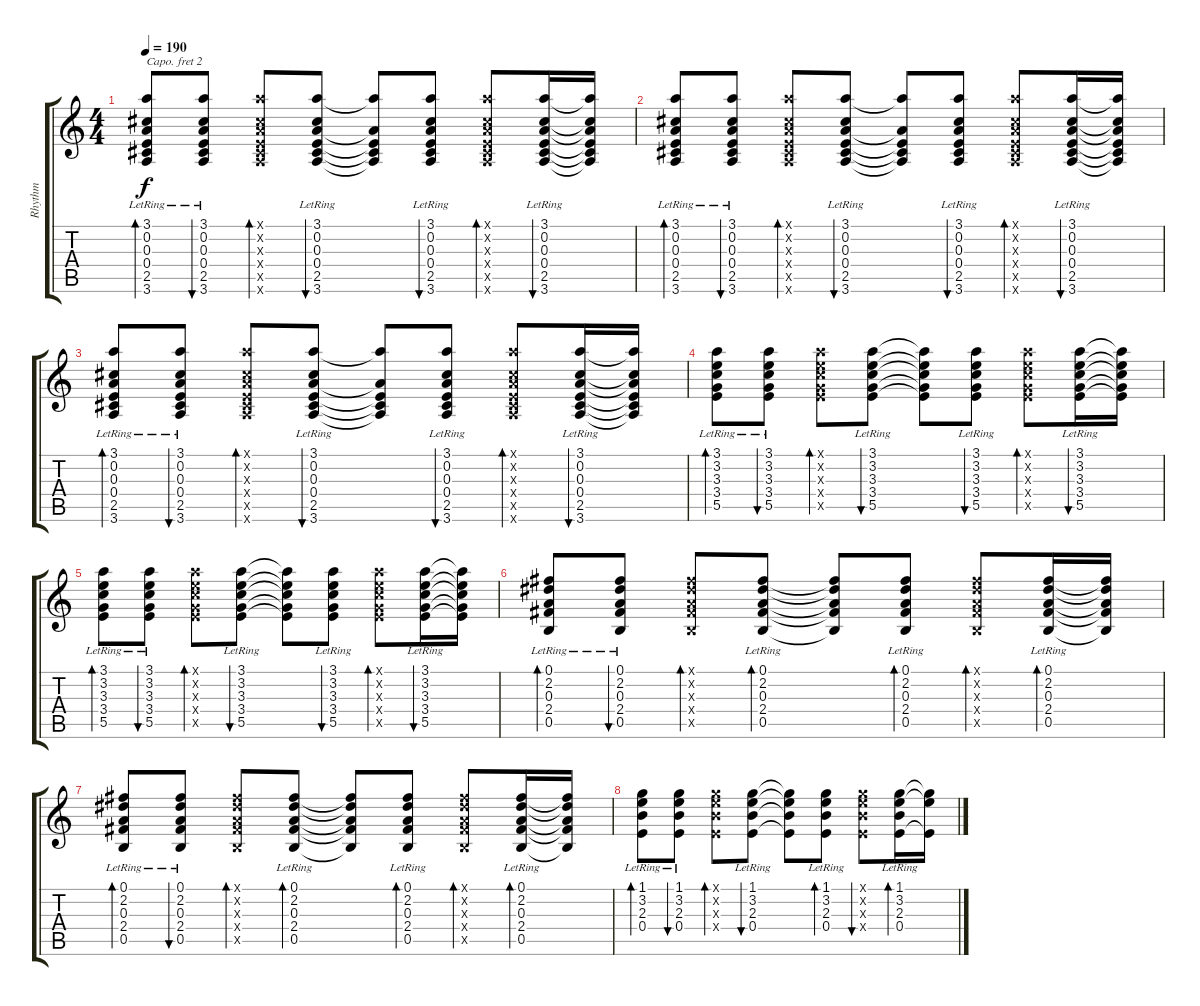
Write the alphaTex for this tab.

\track ("Rhythm" "Rhythm") {instrument acousticguitarsteel}
\staff {score tabs}
\capo 2
\tuning (E4 B3 G3 D3 A2 E2) {hide}
\ts (4 4)
\tempo 190
\clef g2
\ks c
(3.1{lr} 0.2{lr} 0.3{lr} 0.4{lr} 2.5{lr} 3.6{lr}).8{bd 60 dy f} (3.1{lr} 0.2{lr} 0.3{lr} 0.4{lr} 2.5{lr} 3.6{lr}).8{bu 60} (3.1{x} 0.2{x} 0.3{x} 0.4{x} 2.5{x} 3.6{x}).8{bd 60} (3.1{lr} 0.2{lr} 0.3{lr} 0.4{lr} 2.5{lr} 3.6{lr}).8{bu 60} (3.1{t} 0.3{t} 0.4{t} 2.5{t} 3.6{t}).8 (3.1{lr} 0.2{lr} 0.3{lr} 0.4{lr} 2.5{lr} 3.6{lr}).8{bu 60} (3.1{x} 0.2{x} 0.3{x} 0.4{x} 2.5{x} 3.6{x}).8{bd 60} (3.1{lr} 0.2{lr} 0.3{lr} 0.4{lr} 2.5{lr} 3.6{lr}).16{bu 60} (3.1{t} 0.2{t} 0.3{t} 0.4{t} 2.5{t} 3.6{t}).16 |
(3.1{lr} 0.2{lr} 0.3{lr} 0.4{lr} 2.5{lr} 3.6{lr}).8{bd 60} (3.1{lr} 0.2{lr} 0.3{lr} 0.4{lr} 2.5{lr} 3.6{lr}).8{bu 60} (3.1{x} 0.2{x} 0.3{x} 0.4{x} 2.5{x} 3.6{x}).8{bd 60} (3.1{lr} 0.2{lr} 0.3{lr} 0.4{lr} 2.5{lr} 3.6{lr}).8{bu 60} (3.1{t} 0.3{t} 0.4{t} 2.5{t} 3.6{t}).8 (3.1{lr} 0.2{lr} 0.3{lr} 0.4{lr} 2.5{lr} 3.6{lr}).8{bu 60} (3.1{x} 0.2{x} 0.3{x} 0.4{x} 2.5{x} 3.6{x}).8{bd 60} (3.1{lr} 0.2{lr} 0.3{lr} 0.4{lr} 2.5{lr} 3.6{lr}).16{bu 60} (3.1{t} 0.2{t} 0.3{t} 0.4{t} 2.5{t} 3.6{t}).16 |
(3.1{lr} 0.2{lr} 0.3{lr} 0.4{lr} 2.5{lr} 3.6{lr}).8{bd 60} (3.1{lr} 0.2{lr} 0.3{lr} 0.4{lr} 2.5{lr} 3.6{lr}).8{bu 60} (3.1{x} 0.2{x} 0.3{x} 0.4{x} 2.5{x} 3.6{x}).8{bd 60} (3.1{lr} 0.2{lr} 0.3{lr} 0.4{lr} 2.5{lr} 3.6{lr}).8{bu 60} (3.1{t} 0.3{t} 0.4{t} 2.5{t} 3.6{t}).8 (3.1{lr} 0.2{lr} 0.3{lr} 0.4{lr} 2.5{lr} 3.6{lr}).8{bu 60} (3.1{x} 0.2{x} 0.3{x} 0.4{x} 2.5{x} 3.6{x}).8{bd 60} (3.1{lr} 0.2{lr} 0.3{lr} 0.4{lr} 2.5{lr} 3.6{lr}).16{bu 60} (3.1{t} 0.2{t} 0.3{t} 0.4{t} 2.5{t} 3.6{t}).16 |
(3.1{lr} 3.2{lr} 3.3{lr} 3.4{lr} 5.5{lr}).8{bd 60} (3.1{lr} 3.2{lr} 3.3{lr} 3.4{lr} 5.5{lr}).8{bu 60} (3.1{x} 3.2{x} 3.3{x} 3.4{x} 5.5{x}).8{bd 60} (3.1{lr} 3.2{lr} 3.3{lr} 3.4{lr} 5.5{lr}).8{bu 60} (3.1{t} 3.2{t} 3.3{t} 3.4{t} 5.5{t}).8 (3.1{lr} 3.2{lr} 3.3{lr} 3.4{lr} 5.5{lr}).8{bu 60} (3.1{x} 3.2{x} 3.3{x} 3.4{x} 5.5{x}).8{bd 60} (3.1{lr} 3.2{lr} 3.3{lr} 3.4{lr} 5.5{lr}).16{bu 60} (3.1{t} 3.2{t} 3.3{t} 3.4{t} 5.5{t}).16 |
(3.1{lr} 3.2{lr} 3.3{lr} 3.4{lr} 5.5{lr}).8{bd 60} (3.1{lr} 3.2{lr} 3.3{lr} 3.4{lr} 5.5{lr}).8{bu 60} (3.1{x} 3.2{x} 3.3{x} 3.4{x} 5.5{x}).8{bd 60} (3.1{lr} 3.2{lr} 3.3{lr} 3.4{lr} 5.5{lr}).8{bu 60} (3.1{t} 3.2{t} 3.3{t} 3.4{t} 5.5{t}).8 (3.1{lr} 3.2{lr} 3.3{lr} 3.4{lr} 5.5{lr}).8{bu 60} (3.1{x} 3.2{x} 3.3{x} 3.4{x} 5.5{x}).8{bd 60} (3.1{lr} 3.2{lr} 3.3{lr} 3.4{lr} 5.5{lr}).16{bu 60} (3.1{t} 3.2{t} 3.3{t} 3.4{t} 5.5{t}).16 |
(0.1{lr} 2.2{lr} 0.3{lr} 2.4{lr} 0.5{lr}).8{bd 60} (0.1{lr} 2.2{lr} 0.3{lr} 2.4{lr} 0.5{lr}).8{bu 60} (0.1{x} 2.2{x} 0.3{x} 2.4{x} 0.5{x}).8{bd 60} (0.1{lr} 2.2{lr} 0.3{lr} 2.4{lr} 0.5{lr}).8{bd 60} (0.1{t} 2.2{t} 0.3{t} 2.4{t} 0.5{t}).8 (0.1{lr} 2.2{lr} 0.3{lr} 2.4{lr} 0.5{lr}).8{bd 60} (0.1{x} 2.2{x} 0.3{x} 2.4{x} 0.5{x}).8{bd 60} (0.1{lr} 2.2{lr} 0.3{lr} 2.4{lr} 0.5{lr}).16{bd 60} (0.1{t} 2.2{t} 0.3{t} 2.4{t} 0.5{t}).16 |
(0.1{lr} 2.2{lr} 0.3{lr} 2.4{lr} 0.5{lr}).8{bd 60} (0.1{lr} 2.2{lr} 0.3{lr} 2.4{lr} 0.5{lr}).8{bu 60} (0.1{x} 2.2{x} 0.3{x} 2.4{x} 0.5{x}).8{bd 60} (0.1{lr} 2.2{lr} 0.3{lr} 2.4{lr} 0.5{lr}).8{bd 60} (0.1{t} 2.2{t} 0.3{t} 2.4{t} 0.5{t}).8 (0.1{lr} 2.2{lr} 0.3{lr} 2.4{lr} 0.5{lr}).8{bd 60} (0.1{x} 2.2{x} 0.3{x} 2.4{x} 0.5{x}).8{bd 60} (0.1{lr} 2.2{lr} 0.3{lr} 2.4{lr} 0.5{lr}).16{bd 60} (0.1{t} 2.2{t} 0.3{t} 2.4{t} 0.5{t}).16 |
(1.1{lr} 3.2{lr} 2.3{lr} 0.4{lr}).8{bd 60} (1.1{lr} 3.2{lr} 2.3{lr} 0.4{lr}).8{bu 60} (1.1{x} 3.2{x} 2.3{x} 0.4{x}).8{bd 60} (1.1{lr} 3.2{lr} 2.3{lr} 0.4{lr}).8{bu 60} (1.1{t} 3.2{t} 2.3{t} 0.4{t}).8 (1.1{lr} 3.2{lr} 2.3{lr} 0.4{lr}).8{bd 60} (1.1{x} 3.2{x} 2.3{x} 0.4{x}).8{bu 60} (1.1{lr} 3.2{lr} 2.3{lr} 0.4{lr}).16{bd 60} (1.1{t} 3.2{t} 0.4{t}).16
